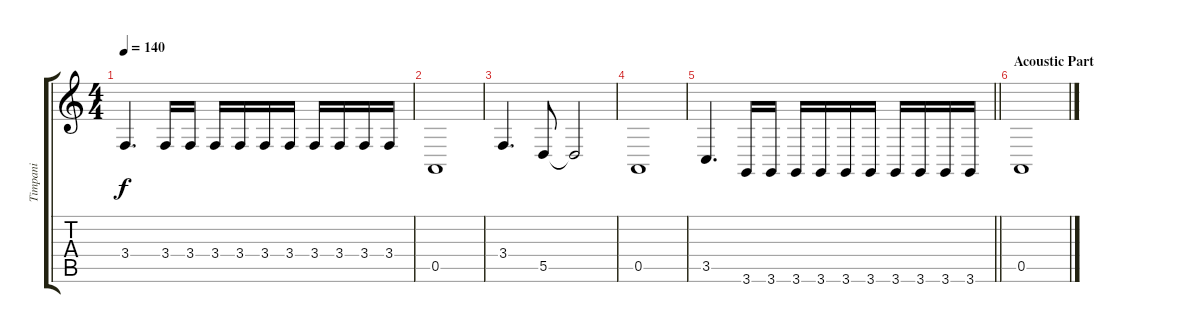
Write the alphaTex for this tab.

\track ("Timpani" "Timpani") {instrument timpani}
\staff {score tabs}
\tuning (E4 B3 G3 D3 A2 E2) {hide}
\ts (4 4)
\tempo 140
\clef g2
\ks c
3.4.4{d dy f} 3.4.16 3.4.16 3.4.16 3.4.16 3.4.16 3.4.16 3.4.16 3.4.16 3.4.16 3.4.16 |
0.5.1 |
3.4.4{d} 5.5.8 5.5{t}.2 |
0.5.1 |
\barLineRight lightlight
3.5.4{d} 3.6.16 3.6.16 3.6.16 3.6.16 3.6.16 3.6.16 3.6.16 3.6.16 3.6.16 3.6.16 |
\section ("" "Acoustic Part")
0.5.1
